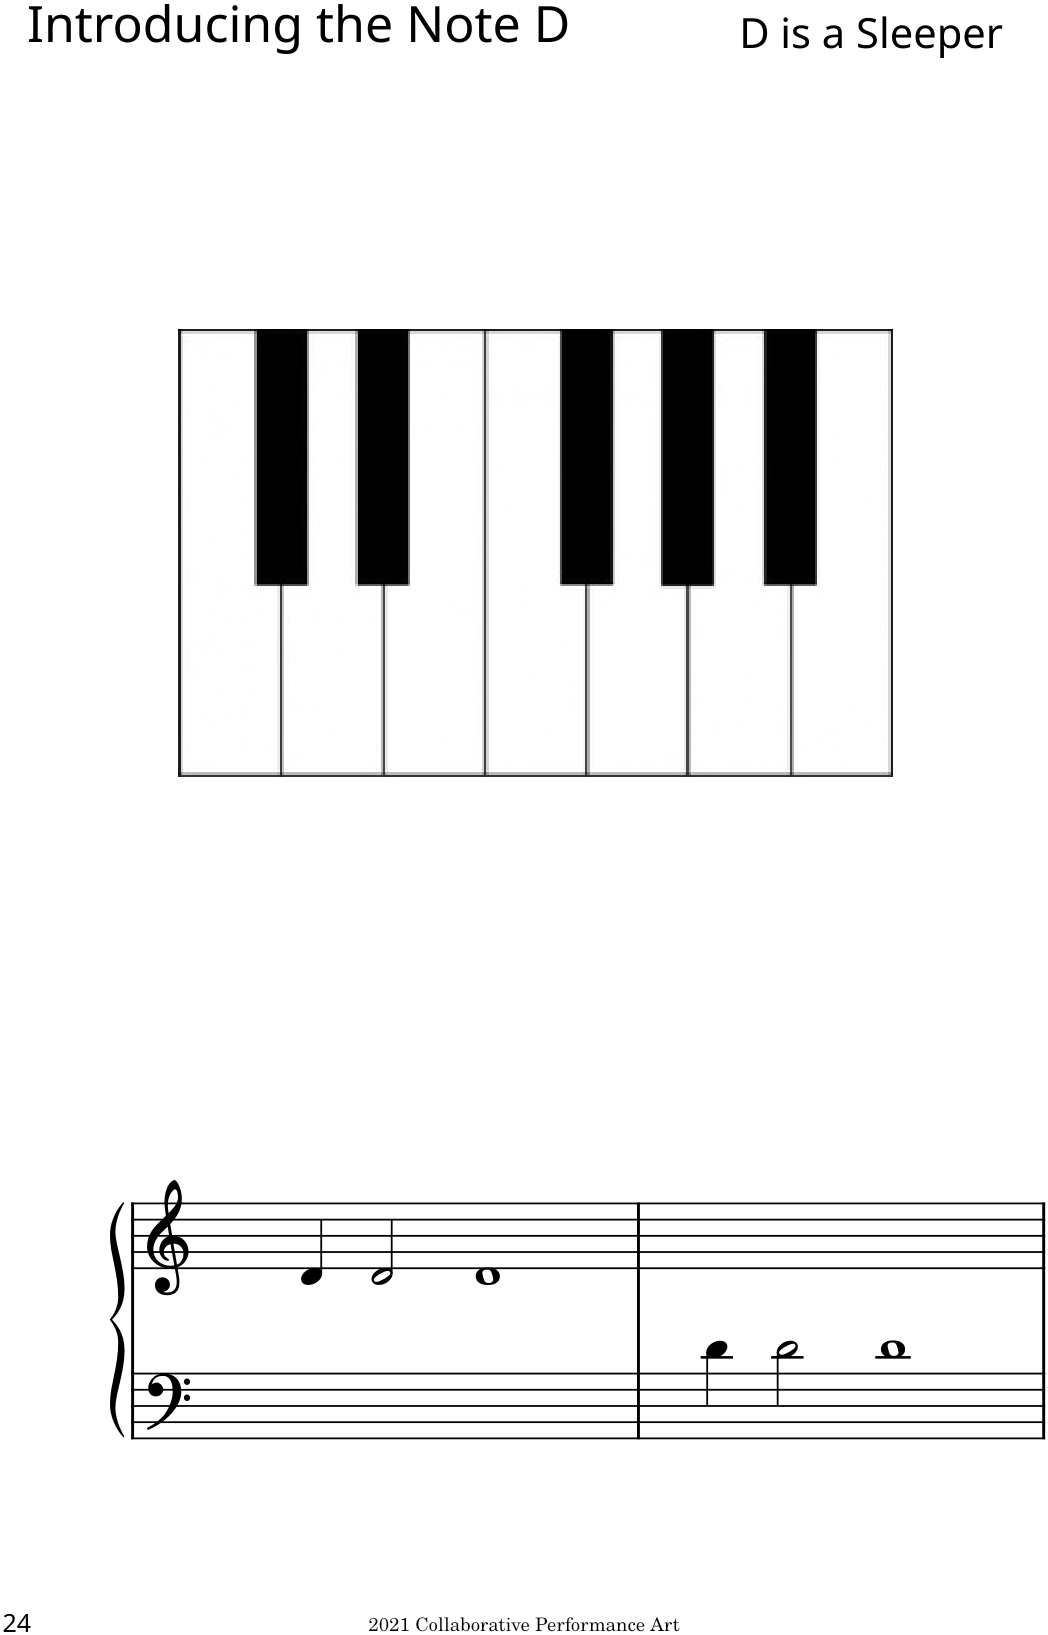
**kern	**kern	**kern	**kern
*part2	*part2	*part1	*part1
*staff4	*staff3	*staff2	*staff1
*I"Piano	*	*I"Piano	*
*I'Pno	*	*I'Pno	*
!!LO:PB:g=z
*clefF4	*clefG2	*clefF4	*clefG2
*k[]	*k[]	*k[]	*k[]
*M8/4	*M8/4	*M8/4	*M8/4
=9	=9	=9	=9
0ryy	4ryy	0r	0r
.	4d/	.	.
.	2d/	.	.
.	1d	.	.
=10	=10	=10	=10
4ryy	0ryy	0r	0r
4d\	.	.	.
2d\	.	.	.
1d	.	.	.
=	=	=	=
*-	*-	*-	*-
